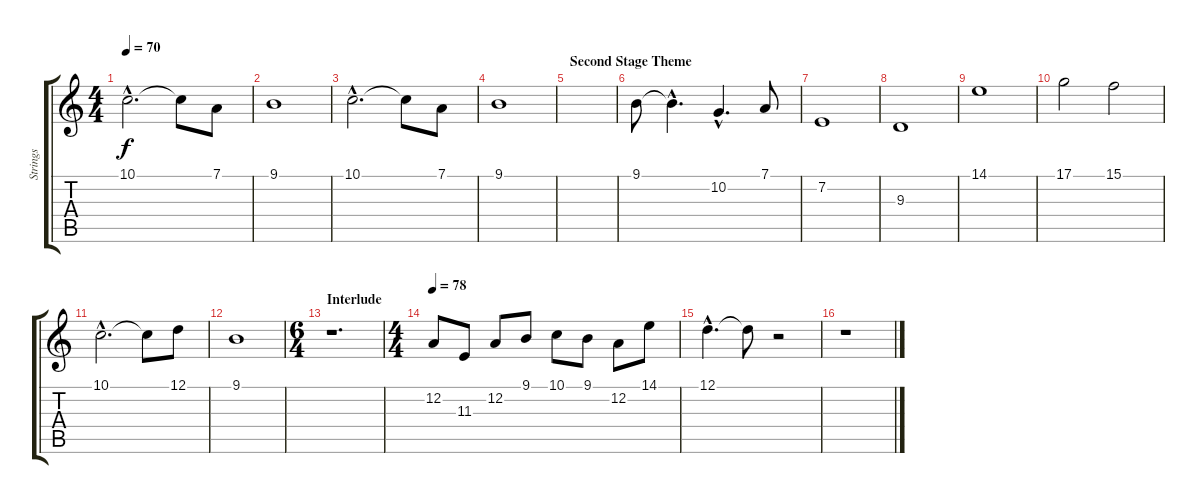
\track ("Strings" "Strings") {instrument synthstrings1}
\staff {score tabs}
\tuning (D4 A3 F3 C3 G2 D2) {hide}
\ts (4 4)
\tempo 70
\clef g2
\ks c
10.1{hac}.2{d dy f instrument synthstrings1} 10.1{t}.8 7.1.8 |
9.1.1 |
10.1{hac}.2{d} 10.1{t}.8 7.1.8 |
9.1.1 |
\section ("" "Second Stage Theme")
|
9.1.8 9.1{hac t}.4{d} 10.2{hac}.4{d} 7.1.8 |
7.2.1 |
9.3.1 |
14.1.1 |
17.1.2 15.1.2 |
10.1{hac}.2{d} 10.1{t}.8 12.1.8 |
9.1.1 |
\ts (6 4)
\section ("" "Interlude")
r.1{d volume 16} |
\ts (4 4)
\tempo 78
12.2.8 11.3.8 12.2.8 9.1.8 10.1.8 9.1.8 12.2.8 14.1.8 |
12.1{hac}.4{d} 12.1{t}.8 r.2 |
r.1
